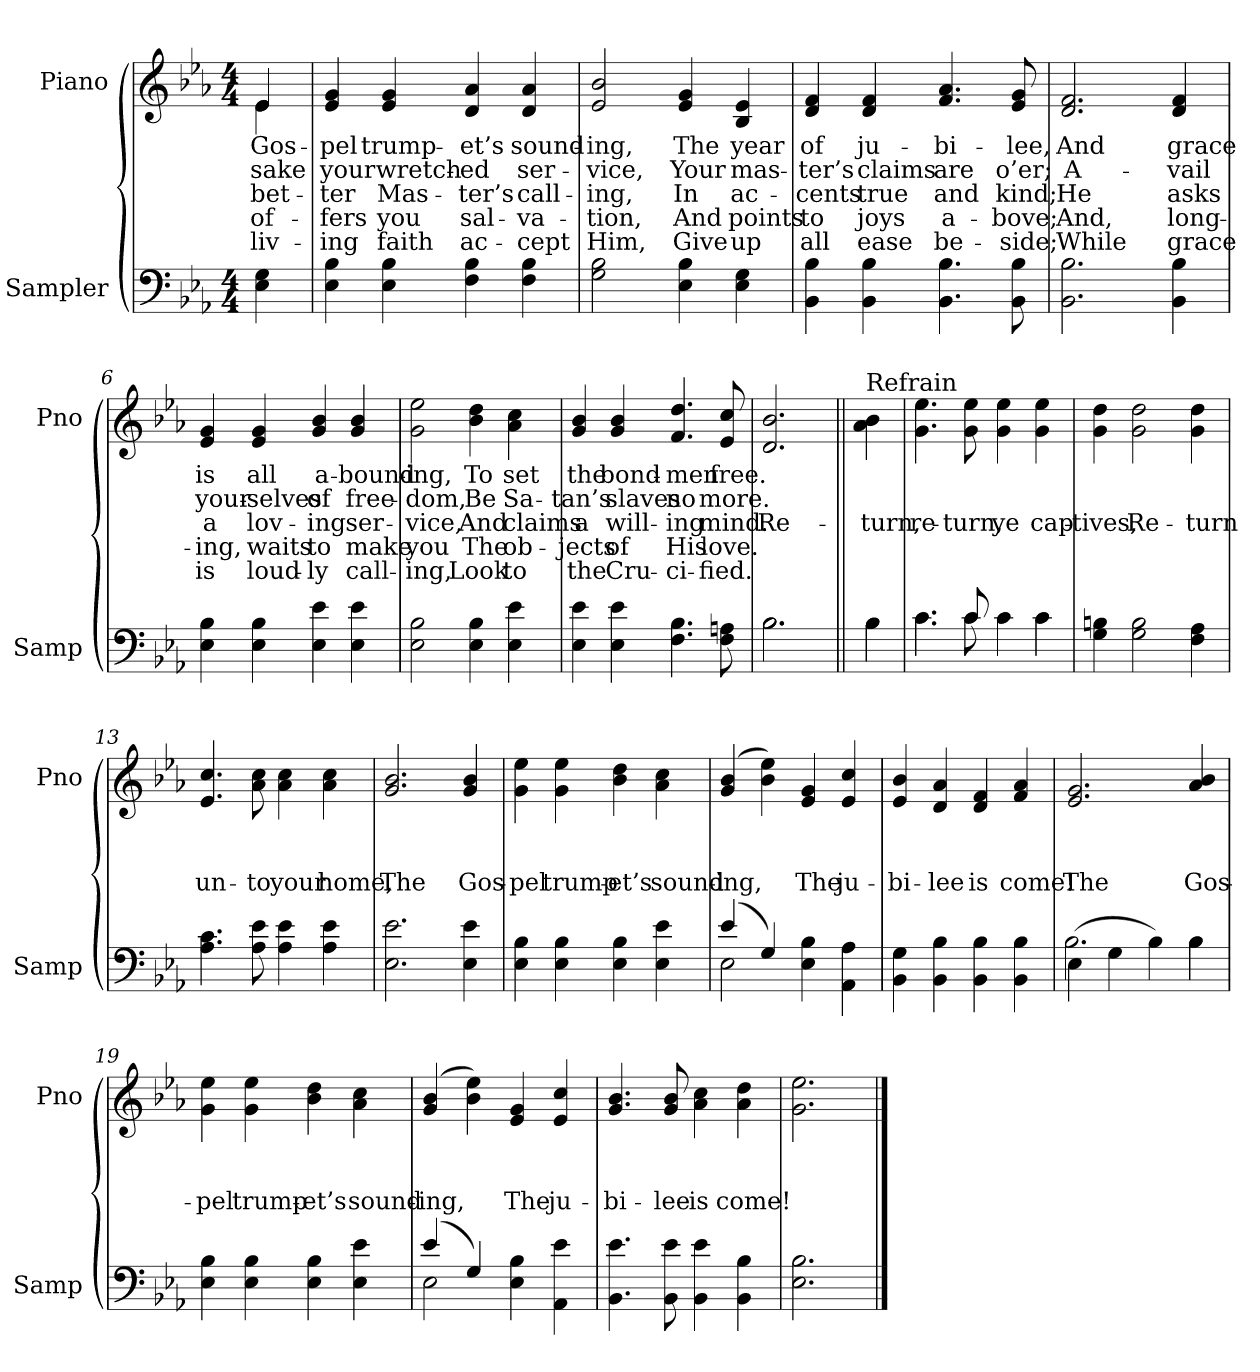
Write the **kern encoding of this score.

**kern	**kern	**text	**text	**text	**text	**text
*part2	*part1	*part1	*part1	*part1	*part1	*part1
*staff2	*staff1	*staff1	*staff1	*staff1	*staff1	*staff1
*I"Sampler	*I"Piano	*	*	*	*	*
*I'Samp	*I'Pno	*	*	*	*	*
*clefF4	*clefG2	*	*	*	*	*
*k[b-e-a-]	*k[b-e-a-]	*	*	*	*	*
*E-:	*E-:	*	*	*	*	*
*M4/4	*M4/4	*	*	*	*	*
=1	=1	=1	=1	=1	=1	=1
*	*^	*	*	*	*	*
4E- 4G	4e-/	4e-	Gos-	-sake	bet-	of-	liv-
*	*v	*v	*	*	*	*	*
=2	=2	=2	=2	=2	=2	=2
4E- 4B-	4e- 4g	-pel	your	-ter	-fers	-ing
4E- 4B-	4e- 4g	trump-	wretch-	Mas-	you	faith
4F 4B-	4d 4a-	-et’s	-ed	-ter’s	sal-	ac-
4F 4B-	4d 4a-	sound-	ser-	call-	-va-	-cept
=3	=3	=3	=3	=3	=3	=3
2G 2B-	2e- 2b-	-ing,	-vice,	-ing,	-tion,	Him,
4E- 4B-	4e- 4g	The	Your	In	And	Give
4E- 4G	4B- 4e-	year	mas-	ac-	points	up
=4	=4	=4	=4	=4	=4	=4
4BB- 4B-	4d 4f	of	-ter’s	-cents	to	all
4BB- 4B-	4d 4f	ju-	claims	true	joys	ease
4.BB- 4.B-	4.f 4.a-	-bi-	are	and	a-	be-
8BB- 8B-	8e- 8g	-lee,	o’er;	kind;	-bove;	-side;
=5	=5	=5	=5	=5	=5	=5
2.BB- 2.B-	2.d 2.f	And	A-	He	And,	While
4BB- 4B-	4d 4f	grace	-vail	asks	long-	grace
=6	=6	=6	=6	=6	=6	=6
4E- 4B-	4e- 4g	is	your-	a	-ing,	is
4E- 4B-	4e- 4g	all	-selves	lov-	waits	loud-
4E- 4e-	4g 4b-	a-	of	-ing	to	-ly
4E- 4e-	4g 4b-	-bound-	free-	ser-	make	call-
=7	=7	=7	=7	=7	=7	=7
2E- 2B-	2g 2ee-	-ing,	-dom,	-vice,	you	-ing,
4E- 4B-	4b- 4dd	To	Be	And	The	Look
4E- 4e-	4a- 4cc	set	Sa-	claims	ob-	to
=8	=8	=8	=8	=8	=8	=8
4E- 4e-	4g 4b-	the	-tan’s	a	-jects	the
4E- 4e-	4g 4b-	bond-	slaves	will-	of	Cru-
4.F 4.B-	4.f 4.dd	-men	no	-ing	His	-ci-
8F 8An	8e- 8cc	free.	more.	mind.	love.	-fied.
=9	=9	=9	=9	=9	=9	=9
*^	*	*	*	*	*	*
2.B-\	2.B-	2.d 2.b-	.	.	Re-	.	.
=10||	=10||	=10||	=10||	=10||	=10||	=10||	=10||
!	!	!LO:TX:t=Refrain	!	!	!	!	!
4B-\	4B-	4a-\ 4b-\	.	.	-turn,	.	.
=11	=11	=11	=11	=11	=11	=11	=11
4.c\	4.c	4.g 4.ee-	.	.	re-	.	.
8c/	8c	8g 8ee-	.	.	-turn,	.	.
4c\	4c	4g 4ee-	.	.	ye	.	.
4c\	4c	4g 4ee-	.	.	cap-	.	.
*v	*v	*	*	*	*	*	*
=12	=12	=12	=12	=12	=12	=12
4G 4Bn	4g 4dd	.	.	-tives,	.	.
2G 2B	2g 2dd	.	.	Re-	.	.
4F 4A-	4g 4dd	.	.	-turn	.	.
=13	=13	=13	=13	=13	=13	=13
4.A- 4.c	4.e- 4.cc	.	.	un-	.	.
8A- 8e-	8a- 8cc	.	.	-to	.	.
4A- 4e-	4a- 4cc	.	.	your	.	.
4A- 4e-	4a- 4cc	.	.	home,	.	.
=14	=14	=14	=14	=14	=14	=14
2.E- 2.e-	2.g 2.b-	.	.	The	.	.
4E- 4e-	4g 4b-	.	.	Gos-	.	.
=15	=15	=15	=15	=15	=15	=15
4E- 4B-	4g 4ee-	.	.	-pel	.	.
4E- 4B-	4g 4ee-	.	.	trump-	.	.
4E- 4B-	4b- 4dd	.	.	-et’s	.	.
4E- 4e-	4a- 4cc	.	.	sound-	.	.
=16	=16	=16	=16	=16	=16	=16
*^	*	*	*	*	*	*
(4e-/	2E-	(4g 4b-	.	.	-ing,	.	.
4G/)	.	4b- 4ee-)	.	.	.	.	.
4E- 4B-	2ryy	4e- 4g	.	.	The	.	.
4AA- 4A-	.	4e- 4cc	.	.	ju-	.	.
*v	*v	*	*	*	*	*	*
=17	=17	=17	=17	=17	=17	=17
4BB- 4G	4e- 4b-	.	.	-bi-	.	.
4BB- 4B-	4d 4a-	.	.	-lee	.	.
4BB- 4B-	4d 4f	.	.	is	.	.
4BB- 4B-	4f 4a-	.	.	come!	.	.
=18	=18	=18	=18	=18	=18	=18
*^	*	*	*	*	*	*
(4E-\	2.B-	2.e- 2.g	.	.	The	.	.
4G\	.	.	.	.	.	.	.
4B-\)	.	.	.	.	.	.	.
4B-\	4B-	4a- 4b-	.	.	Gos-	.	.
*v	*v	*	*	*	*	*	*
=19	=19	=19	=19	=19	=19	=19
4E- 4B-	4g 4ee-	.	.	-pel	.	.
4E- 4B-	4g 4ee-	.	.	trump-	.	.
4E- 4B-	4b- 4dd	.	.	-et’s	.	.
4E- 4e-	4a- 4cc	.	.	sound-	.	.
=20	=20	=20	=20	=20	=20	=20
*^	*	*	*	*	*	*
(4e-/	2E-	(4g 4b-	.	.	-ing,	.	.
4G/)	.	4b- 4ee-)	.	.	.	.	.
4E- 4B-	2ryy	4e- 4g	.	.	The	.	.
4AA- 4e-	.	4e- 4cc	.	.	ju-	.	.
*v	*v	*	*	*	*	*	*
=21	=21	=21	=21	=21	=21	=21
4.BB- 4.e-	4.g 4.b-	.	.	-bi-	.	.
8BB- 8e-	8g 8b-	.	.	-lee	.	.
4BB- 4e-	4a- 4cc	.	.	is	.	.
4BB- 4B-	4a- 4dd	.	.	come!	.	.
=22	=22	=22	=22	=22	=22	=22
2.E- 2.B-	2.g 2.ee-	.	.	.	.	.
==	==	==	==	==	==	==
*-	*-	*-	*-	*-	*-	*-
